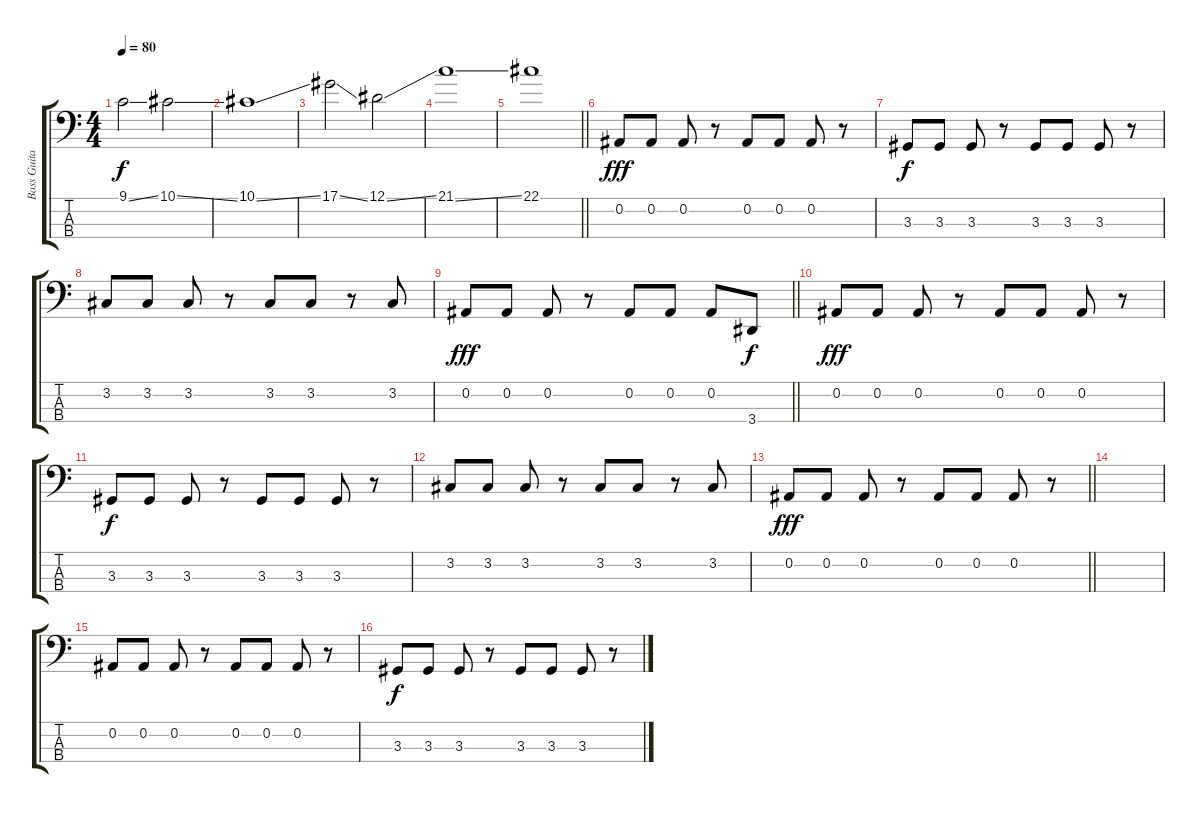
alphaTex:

\track ("Bass Guitar" "Bass Guita") {instrument electricbassfinger}
\staff {score tabs}
\tuning (Eb2 Bb1 F1 C1) {hide}
\ts (4 4)
\tempo 80
\clef f4
\ks c
9.1{ss}.2{dy f} 10.1{ss}.2 |
10.1{ss}.1 |
17.1{ss}.2 12.1{ss}.2 |
21.1{ss}.1 |
\barLineRight lightlight
22.1.1 |
0.2.8{dy fff} 0.2.8 0.2.8 r.8 0.2.8 0.2.8 0.2.8 r.8 |
3.3.8{dy f} 3.3.8 3.3.8 r.8 3.3.8 3.3.8 3.3.8 r.8 |
3.2.8 3.2.8 3.2.8 r.8 3.2.8 3.2.8 r.8 3.2.8 |
\barLineRight lightlight
0.2.8{dy fff} 0.2.8 0.2.8 r.8 0.2.8 0.2.8 0.2.8 3.4.8{dy f} |
0.2.8{dy fff} 0.2.8 0.2.8 r.8 0.2.8 0.2.8 0.2.8 r.8 |
3.3.8{dy f} 3.3.8 3.3.8 r.8 3.3.8 3.3.8 3.3.8 r.8 |
3.2.8 3.2.8 3.2.8 r.8 3.2.8 3.2.8 r.8 3.2.8 |
\barLineRight lightlight
0.2.8{dy fff} 0.2.8 0.2.8 r.8 0.2.8 0.2.8 0.2.8 r.8 |
|
0.2.8 0.2.8 0.2.8 r.8 0.2.8 0.2.8 0.2.8 r.8 |
3.3.8{dy f} 3.3.8 3.3.8 r.8 3.3.8 3.3.8 3.3.8 r.8
